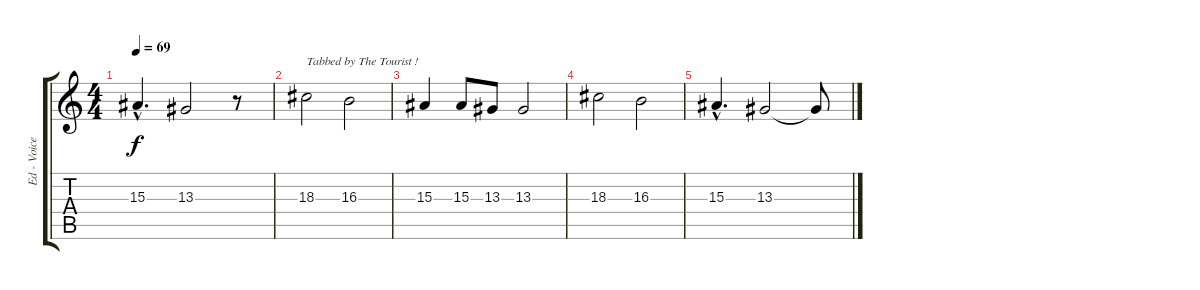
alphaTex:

\track ("Ed - Voice" "Ed - Voice") {instrument ocarina}
\staff {score tabs}
\tuning (E4 B3 G3 D3 A2 E2) {hide}
\ts (4 4)
\tempo 69
\clef g2
\ks c
15.3{hac}.4{d dy f} 13.3.2 r.8 |
18.3.2{txt "Tabbed by The Tourist !"} 16.3.2 |
15.3.4 15.3.8 13.3.8 13.3.2 |
18.3.2 16.3.2 |
15.3{hac}.4{d} 13.3.2 13.3{t}.8
